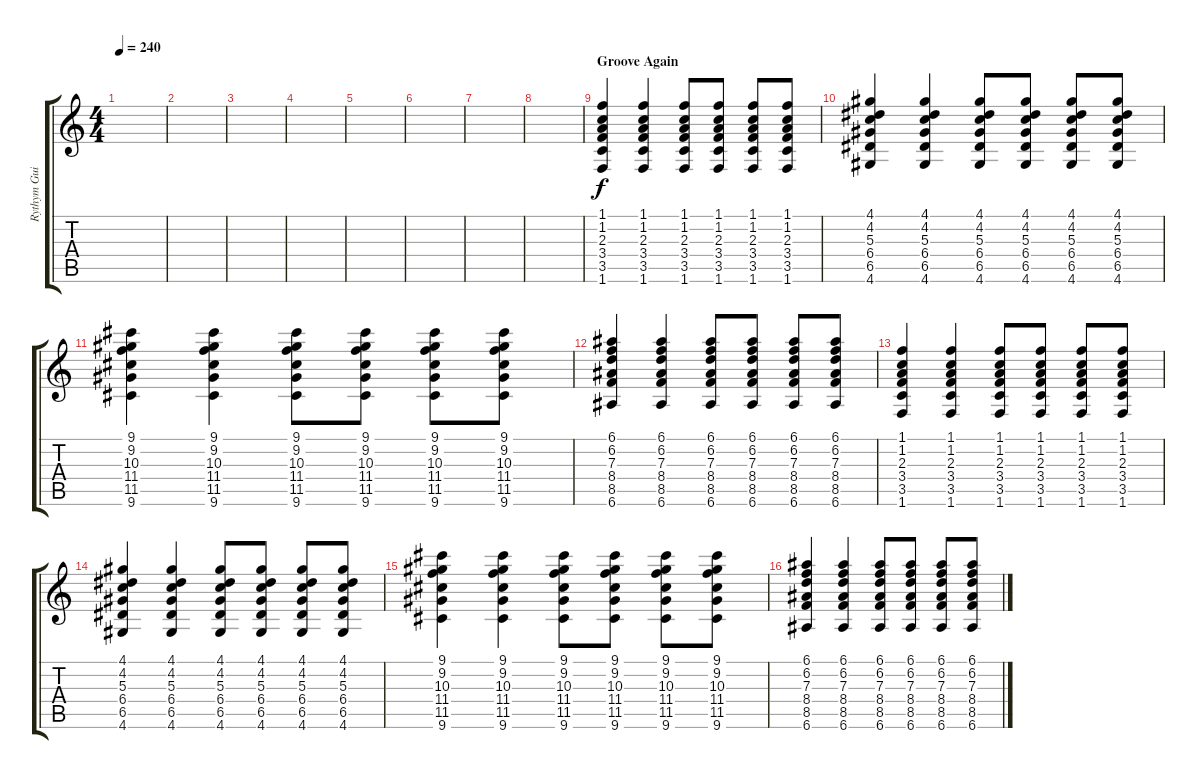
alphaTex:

\track ("Rythym Guitar" "Rythym Gui") {instrument acousticguitarnylon}
\staff {score tabs}
\tuning (E4 B3 G3 D3 A2 E2) {hide}
\ts (4 4)
\tempo 240
\clef g2
\ks c
|
|
|
|
|
|
|
|
\section ("" "Groove Again")
(1.1 1.2 2.3 3.4 3.5 1.6).4 (1.1 1.2 2.3 3.4 3.5 1.6).4 (1.1 1.2 2.3 3.4 3.5 1.6).8 (1.1 1.2 2.3 3.4 3.5 1.6).8 (1.1 1.2 2.3 3.4 3.5 1.6).8 (1.1 1.2 2.3 3.4 3.5 1.6).8 |
(4.1 4.2 5.3 6.4 6.5 4.6).4 (4.1 4.2 5.3 6.4 6.5 4.6).4 (4.1 4.2 5.3 6.4 6.5 4.6).8 (4.1 4.2 5.3 6.4 6.5 4.6).8 (4.1 4.2 5.3 6.4 6.5 4.6).8 (4.1 4.2 5.3 6.4 6.5 4.6).8 |
(9.1 9.2 10.3 11.4 11.5 9.6).4 (9.1 9.2 10.3 11.4 11.5 9.6).4 (9.1 9.2 10.3 11.4 11.5 9.6).8 (9.1 9.2 10.3 11.4 11.5 9.6).8 (9.1 9.2 10.3 11.4 11.5 9.6).8 (9.1 9.2 10.3 11.4 11.5 9.6).8 |
(6.1 6.2 7.3 8.4 8.5 6.6).4 (6.1 6.2 7.3 8.4 8.5 6.6).4 (6.1 6.2 7.3 8.4 8.5 6.6).8 (6.1 6.2 7.3 8.4 8.5 6.6).8 (6.1 6.2 7.3 8.4 8.5 6.6).8 (6.1 6.2 7.3 8.4 8.5 6.6).8 |
(1.1 1.2 2.3 3.4 3.5 1.6).4 (1.1 1.2 2.3 3.4 3.5 1.6).4 (1.1 1.2 2.3 3.4 3.5 1.6).8 (1.1 1.2 2.3 3.4 3.5 1.6).8 (1.1 1.2 2.3 3.4 3.5 1.6).8 (1.1 1.2 2.3 3.4 3.5 1.6).8 |
(4.1 4.2 5.3 6.4 6.5 4.6).4 (4.1 4.2 5.3 6.4 6.5 4.6).4 (4.1 4.2 5.3 6.4 6.5 4.6).8 (4.1 4.2 5.3 6.4 6.5 4.6).8 (4.1 4.2 5.3 6.4 6.5 4.6).8 (4.1 4.2 5.3 6.4 6.5 4.6).8 |
(9.1 9.2 10.3 11.4 11.5 9.6).4 (9.1 9.2 10.3 11.4 11.5 9.6).4 (9.1 9.2 10.3 11.4 11.5 9.6).8 (9.1 9.2 10.3 11.4 11.5 9.6).8 (9.1 9.2 10.3 11.4 11.5 9.6).8 (9.1 9.2 10.3 11.4 11.5 9.6).8 |
(6.1 6.2 7.3 8.4 8.5 6.6).4 (6.1 6.2 7.3 8.4 8.5 6.6).4 (6.1 6.2 7.3 8.4 8.5 6.6).8 (6.1 6.2 7.3 8.4 8.5 6.6).8 (6.1 6.2 7.3 8.4 8.5 6.6).8 (6.1 6.2 7.3 8.4 8.5 6.6).8
